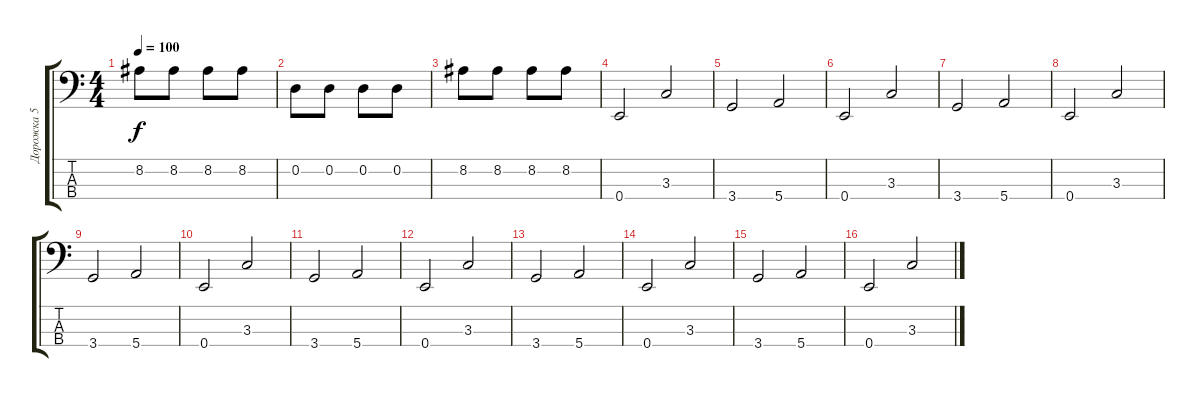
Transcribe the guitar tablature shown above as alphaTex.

\track ("Дорожка 5" "Дорожка 5") {instrument electricbasspick}
\staff {score tabs}
\tuning (G2 D2 A1 E1) {hide}
\ts (4 4)
\tempo 100
\clef f4
\ks c
8.2.8{dy f} 8.2.8 8.2.8 8.2.8 |
0.2.8 0.2.8 0.2.8 0.2.8 |
8.2.8 8.2.8 8.2.8 8.2.8 |
0.4.2 3.3.2 |
3.4.2 5.4.2 |
0.4.2 3.3.2 |
3.4.2 5.4.2 |
0.4.2 3.3.2 |
3.4.2 5.4.2 |
0.4.2 3.3.2 |
3.4.2 5.4.2 |
0.4.2 3.3.2 |
3.4.2 5.4.2 |
0.4.2 3.3.2 |
3.4.2 5.4.2 |
0.4.2 3.3.2
